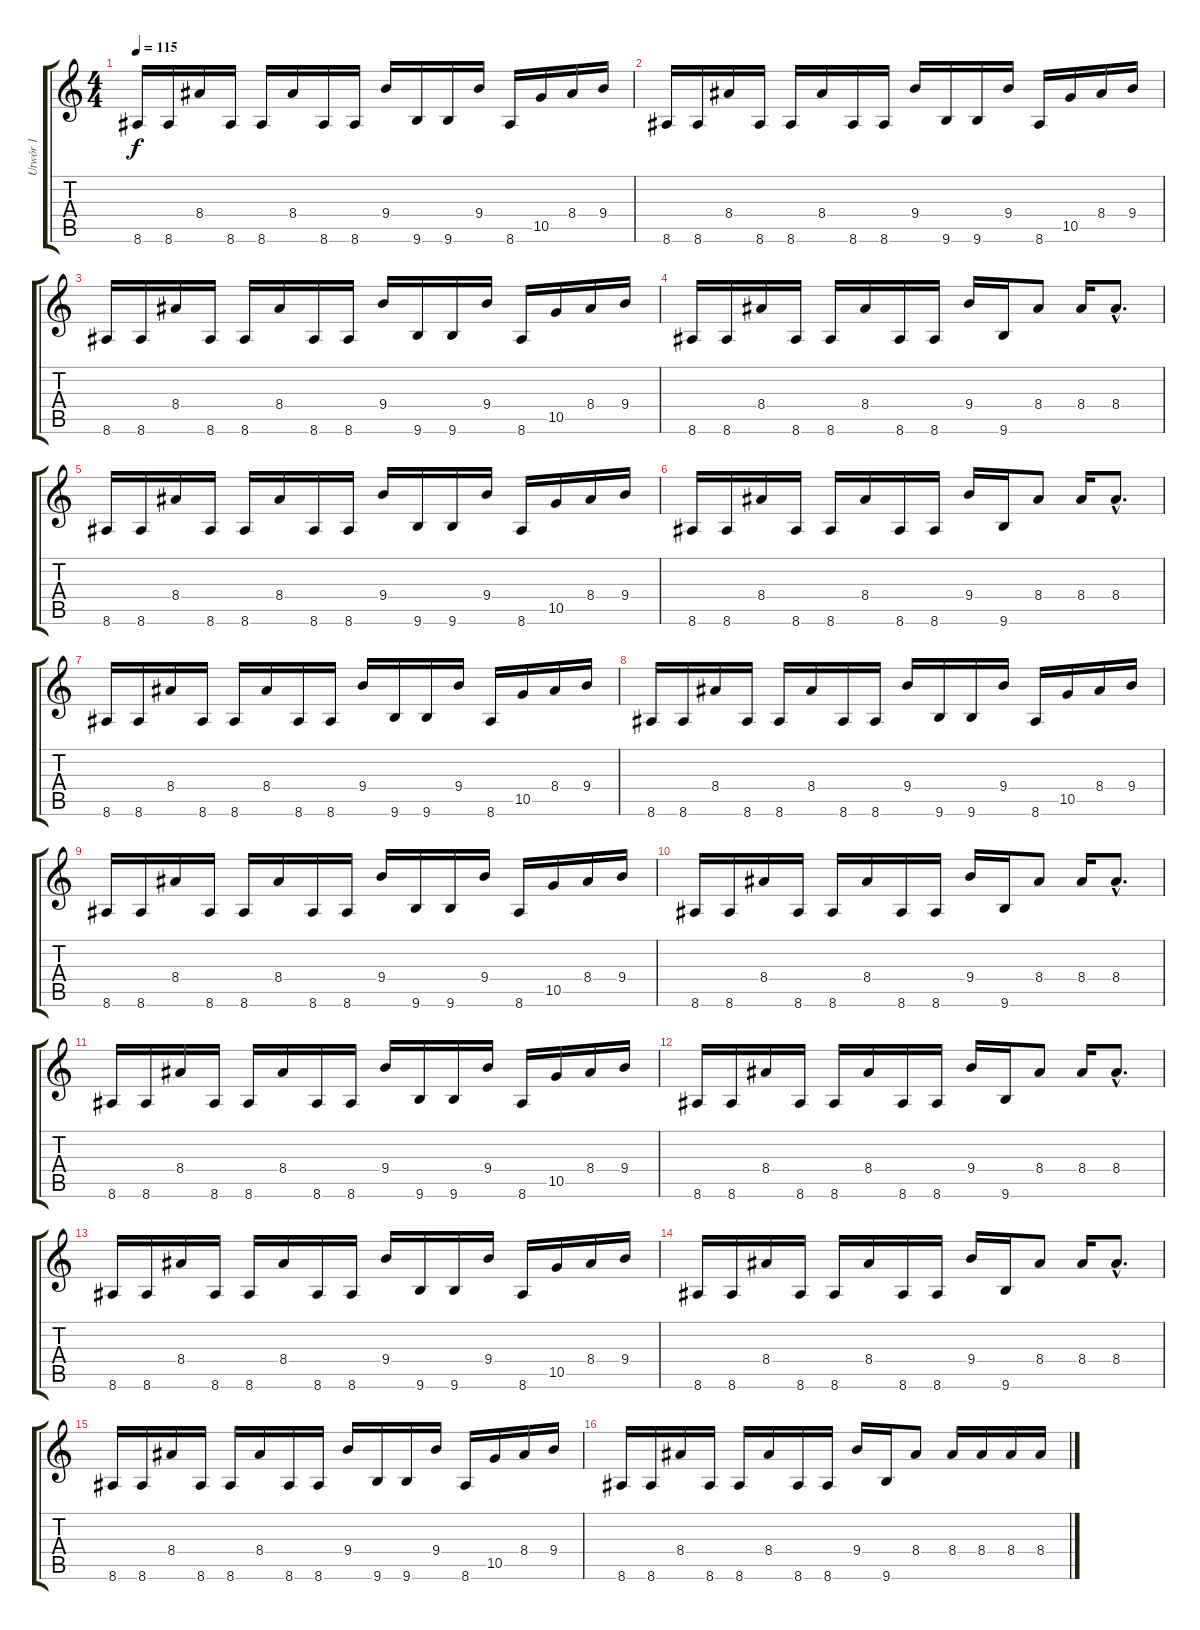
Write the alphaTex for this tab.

\track ("Utwór 1" "Utwór 1") {instrument distortionguitar}
\staff {score tabs}
\tuning (E4 B3 G3 D3 A2 D2) {hide}
\ts (4 4)
\tempo 115
\clef g2
\ks c
8.6.16{dy f instrument distortionguitar} 8.6.16 8.4.16 8.6.16 8.6.16 8.4.16 8.6.16 8.6.16 9.4.16 9.6.16 9.6.16 9.4.16 8.6.16 10.5.16 8.4.16 9.4.16 |
8.6.16 8.6.16 8.4.16 8.6.16 8.6.16 8.4.16 8.6.16 8.6.16 9.4.16 9.6.16 9.6.16 9.4.16 8.6.16 10.5.16 8.4.16 9.4.16 |
8.6.16 8.6.16 8.4.16 8.6.16 8.6.16 8.4.16 8.6.16 8.6.16 9.4.16 9.6.16 9.6.16 9.4.16 8.6.16 10.5.16 8.4.16 9.4.16 |
8.6.16 8.6.16 8.4.16 8.6.16 8.6.16 8.4.16 8.6.16 8.6.16 9.4.16 9.6.16 8.4.8 8.4.16 8.4{hac}.8{d} |
8.6.16 8.6.16 8.4.16 8.6.16 8.6.16 8.4.16 8.6.16 8.6.16 9.4.16 9.6.16 9.6.16 9.4.16 8.6.16 10.5.16 8.4.16 9.4.16 |
8.6.16 8.6.16 8.4.16 8.6.16 8.6.16 8.4.16 8.6.16 8.6.16 9.4.16 9.6.16 8.4.8 8.4.16 8.4{hac}.8{d} |
8.6.16 8.6.16 8.4.16 8.6.16 8.6.16 8.4.16 8.6.16 8.6.16 9.4.16 9.6.16 9.6.16 9.4.16 8.6.16 10.5.16 8.4.16 9.4.16 |
8.6.16 8.6.16 8.4.16 8.6.16 8.6.16 8.4.16 8.6.16 8.6.16 9.4.16 9.6.16 9.6.16 9.4.16 8.6.16 10.5.16 8.4.16 9.4.16 |
8.6.16 8.6.16 8.4.16 8.6.16 8.6.16 8.4.16 8.6.16 8.6.16 9.4.16 9.6.16 9.6.16 9.4.16 8.6.16 10.5.16 8.4.16 9.4.16 |
8.6.16 8.6.16 8.4.16 8.6.16 8.6.16 8.4.16 8.6.16 8.6.16 9.4.16 9.6.16 8.4.8 8.4.16 8.4{hac}.8{d} |
8.6.16 8.6.16 8.4.16 8.6.16 8.6.16 8.4.16 8.6.16 8.6.16 9.4.16 9.6.16 9.6.16 9.4.16 8.6.16 10.5.16 8.4.16 9.4.16 |
8.6.16 8.6.16 8.4.16 8.6.16 8.6.16 8.4.16 8.6.16 8.6.16 9.4.16 9.6.16 8.4.8 8.4.16 8.4{hac}.8{d} |
8.6.16 8.6.16 8.4.16 8.6.16 8.6.16 8.4.16 8.6.16 8.6.16 9.4.16 9.6.16 9.6.16 9.4.16 8.6.16 10.5.16 8.4.16 9.4.16 |
8.6.16 8.6.16 8.4.16 8.6.16 8.6.16 8.4.16 8.6.16 8.6.16 9.4.16 9.6.16 8.4.8 8.4.16 8.4{hac}.8{d} |
8.6.16 8.6.16 8.4.16 8.6.16 8.6.16 8.4.16 8.6.16 8.6.16 9.4.16 9.6.16 9.6.16 9.4.16 8.6.16 10.5.16 8.4.16 9.4.16 |
8.6.16 8.6.16 8.4.16 8.6.16 8.6.16 8.4.16 8.6.16 8.6.16 9.4.16 9.6.16 8.4.8 8.4.16 8.4.16 8.4.16 8.4.16
